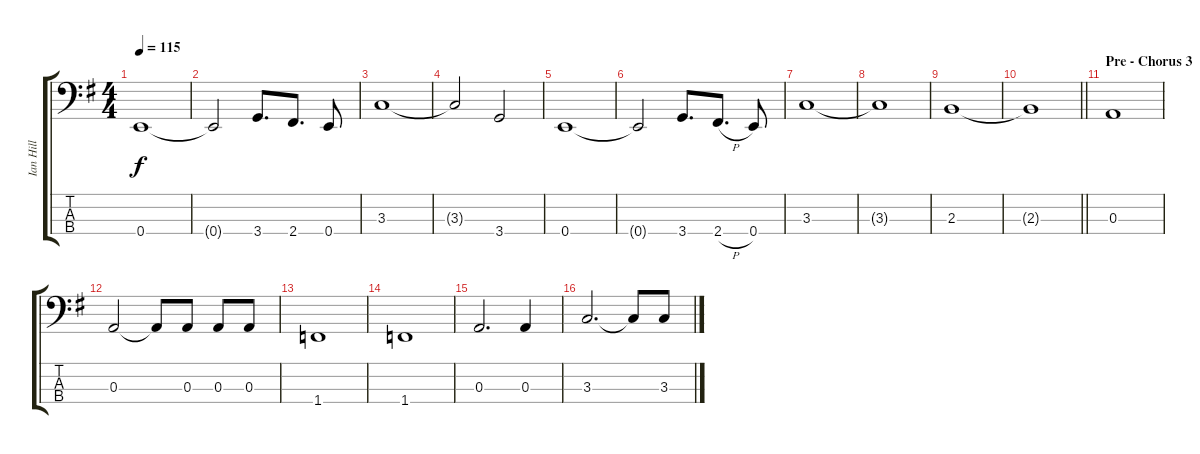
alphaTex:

\track ("Ian Hill" "Ian Hill") {instrument electricbassfinger}
\staff {score tabs}
\tuning (G2 D2 A1 E1) {hide}
\ts (4 4)
\tempo 115
\clef f4
\ks eminor
0.4.1{dy f} |
0.4{t}.2 3.4.8{d} 2.4.8{d} 0.4.8 |
3.3.1 |
3.3{t}.2 3.4.2 |
0.4.1 |
0.4{t}.2 3.4.8{d} 2.4{h}.8{d} 0.4.8 |
3.3.1 |
3.3{t}.1 |
2.3.1 |
\barLineRight lightlight
2.3{t}.1 |
\section ("" "Pre - Chorus 3")
0.3.1 |
0.3.2 0.3{t}.8 0.3.8 0.3.8 0.3.8 |
1.4.1 |
1.4.1 |
0.3.2{d} 0.3.4 |
3.3.2{d} 3.3{t}.8 3.3.8
